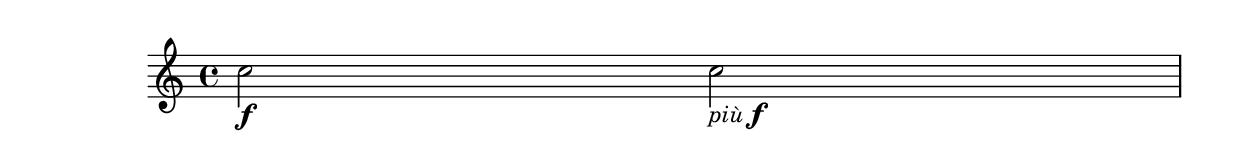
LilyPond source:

%% DO NOT EDIT this file manually; it is automatically
%% generated from LSR http://lsr.dsi.unimi.it
%% Make any changes in LSR itself, or in Documentation/snippets/new/ ,
%% and then run scripts/auxiliar/makelsr.py
%%
%% This file is in the public domain.
\version "2.14.0"

\header {
  lsrtags = "expressive-marks, text"

%% Translation of GIT committish: 59caa3adce63114ca7972d18f95d4aadc528ec3d
  texidoces = "
Ciertas indicaciones dinámicas pueden llevar textos (como @qq{più
forte} o @qq{piano subito}). Se pueden producir usando un bloque
@code{\\markup}.

"
  doctitlees = "Combinar indicaciones dinámicas con marcados textuales"

  texidoc = "
Some dynamics may involve text indications (such as @qq{più forte} or
@qq{piano subito}). These can be produced using a @code{\\markup}
block.

"
  doctitle = "Combining dynamics with markup texts"
} % begin verbatim

piuF = \markup { \italic più \dynamic f }
\layout { ragged-right = ##f }
\relative c'' {
  c2\f c-\piuF
}


